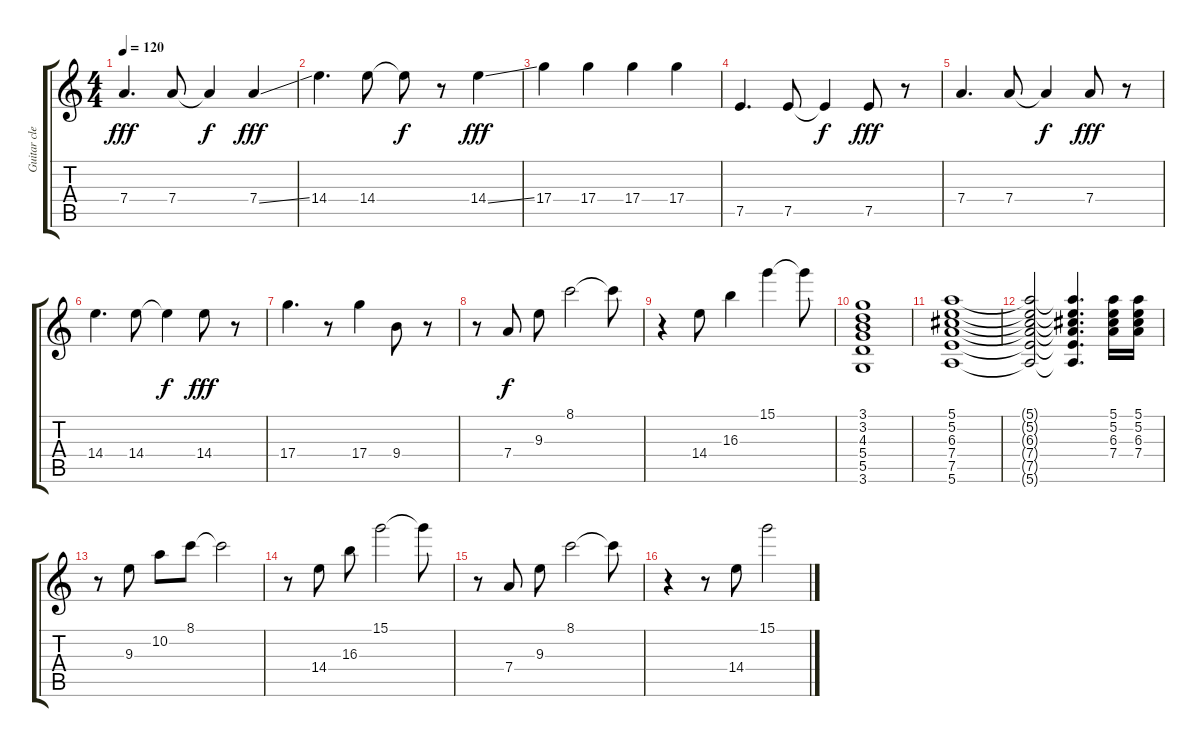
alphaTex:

\track ("Guitar clean" "Guitar cle") {instrument electricguitarclean}
\staff {score tabs}
\tuning (E4 B3 G3 D3 A2 E2) {hide}
\ts (4 4)
\tempo 120
\clef g2
\ks c
7.4.4{d dy fff} 7.4.8 7.4{t}.4{dy f} 7.4{ss}.4{dy fff} |
14.4.4{d} 14.4.8 14.4{t}.8{dy f} r.8 14.4{ss}.4{dy fff} |
17.4.4 17.4.4 17.4.4 17.4.4 |
7.5.4{d} 7.5.8 7.5{t}.4{dy f} 7.5.8{dy fff} r.8 |
7.4.4{d} 7.4.8 7.4{t}.4{dy f} 7.4.8{dy fff} r.8 |
14.4.4{d} 14.4.8 14.4{t}.4{dy f} 14.4.8{dy fff} r.8 |
17.4.4{d} r.8 17.4.4 9.4.8 r.8 |
r.8 7.4.8{dy f} 9.3.8 8.1.2 8.1{t}.8 |
r.4 14.4.8 16.3.4 15.1.4 15.1{t}.8 |
(3.1 3.2 4.3 5.4 5.5 3.6).1 |
(5.1 5.2 6.3 7.4 7.5 5.6).1 |
(5.1{t} 5.2{t} 6.3{t} 7.4{t} 7.5{t} 5.6{t}).2 (5.1{t} 5.2{t} 6.3{t} 7.4{t} 7.5{t} 5.6{t}).4{d} (5.1 5.2 6.3 7.4).16 (5.1 5.2 6.3 7.4).16 |
r.8 9.3.8 10.2.8 8.1.8 8.1{t}.2 |
r.8 14.4.8 16.3.8 15.1.2 15.1{t}.8 |
r.8 7.4.8 9.3.8 8.1.2 8.1{t}.8 |
r.4 r.8 14.4.8 15.1.2
